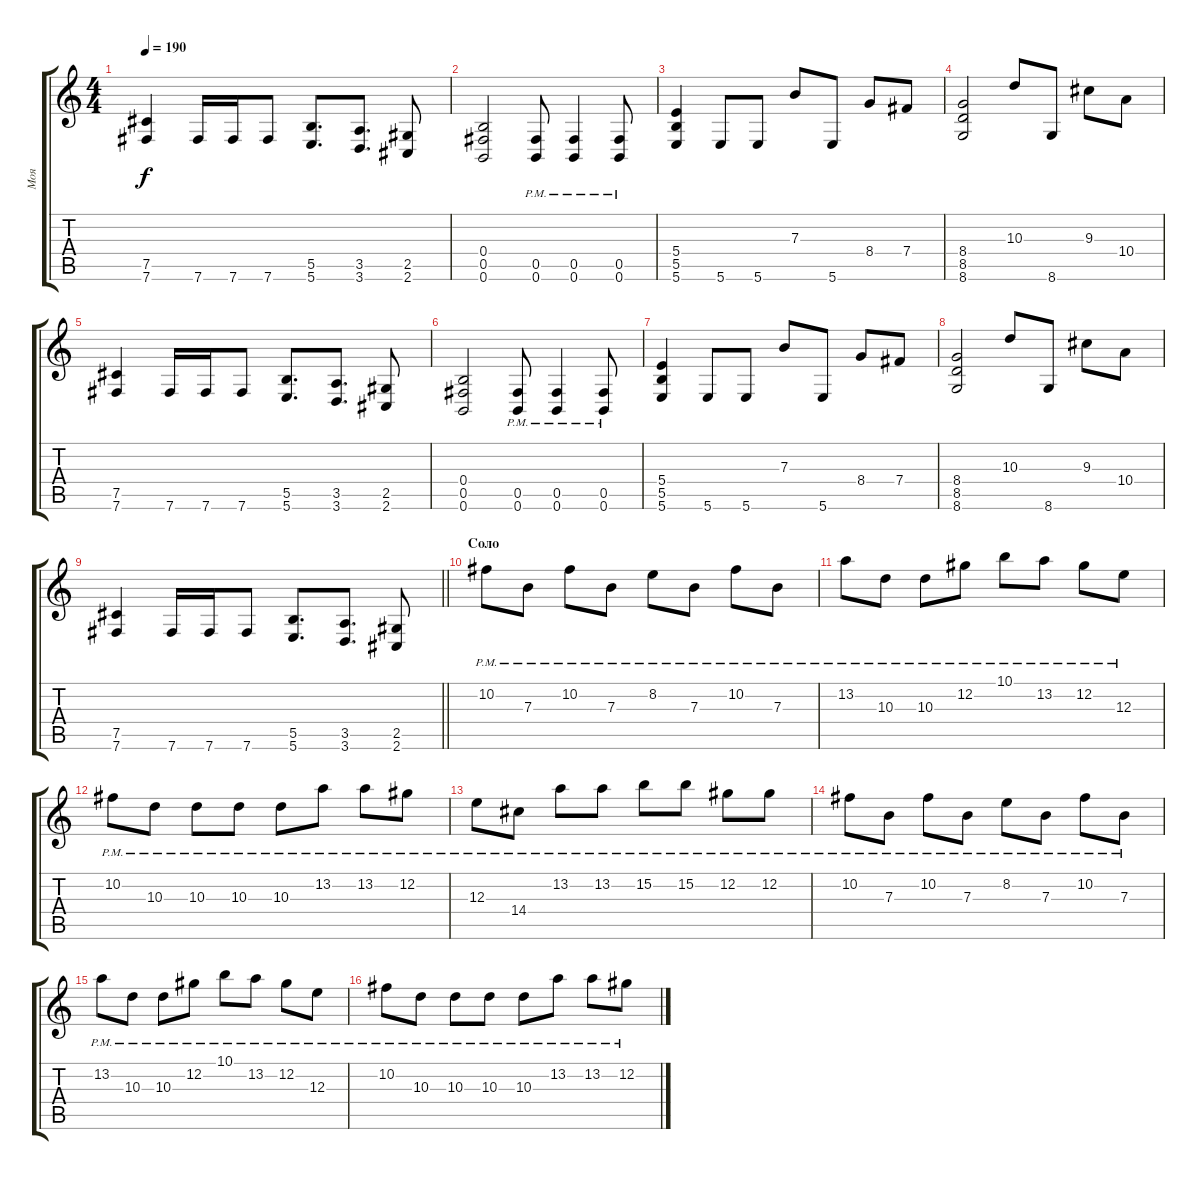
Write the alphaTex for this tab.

\track ("Моя" "Моя") {instrument distortionguitar}
\staff {score tabs}
\tuning (Db4 Ab3 E3 B2 Gb2 B1) {hide}
\ts (4 4)
\tempo 190
\clef g2
\ks c
(7.5 7.6).4{dy f} 7.6.16 7.6.16 7.6.8 (5.5 5.6).8{d} (3.5 3.6).8{d} (2.5 2.6).8 |
(0.4 0.5 0.6).2 (0.5{pm} 0.6{pm}).8 (0.5{pm} 0.6{pm}).4 (0.5{pm} 0.6{pm}).8 |
(5.4 5.5 5.6).4 5.6.8 5.6.8 7.3.8 5.6.8 8.4.8 7.4.8 |
(8.4 8.5 8.6).2 10.3.8 8.6.8 9.3.8 10.4.8 |
(7.5 7.6).4 7.6.16 7.6.16 7.6.8 (5.5 5.6).8{d} (3.5 3.6).8{d} (2.5 2.6).8 |
(0.4 0.5 0.6).2 (0.5{pm} 0.6{pm}).8 (0.5{pm} 0.6{pm}).4 (0.5{pm} 0.6{pm}).8 |
(5.4 5.5 5.6).4 5.6.8 5.6.8 7.3.8 5.6.8 8.4.8 7.4.8 |
(8.4 8.5 8.6).2 10.3.8 8.6.8 9.3.8 10.4.8 |
\barLineRight lightlight
(7.5 7.6).4 7.6.16 7.6.16 7.6.8 (5.5 5.6).8{d} (3.5 3.6).8{d} (2.5 2.6).8 |
\section ("" "Соло")
10.2{pm}.8 7.3{pm}.8 10.2{pm}.8 7.3{pm}.8 8.2{pm}.8 7.3{pm}.8 10.2{pm}.8 7.3{pm}.8 |
13.2{pm}.8 10.3{pm}.8 10.3{pm}.8 12.2{pm}.8 10.1{pm}.8 13.2{pm}.8 12.2{pm}.8 12.3{pm}.8 |
10.2{pm}.8 10.3{pm}.8 10.3{pm}.8 10.3{pm}.8 10.3{pm}.8 13.2{pm}.8 13.2{pm}.8 12.2{pm}.8 |
12.3{pm}.8 14.4{pm}.8 13.2{pm}.8 13.2{pm}.8 15.2{pm}.8 15.2{pm}.8 12.2{pm}.8 12.2{pm}.8 |
10.2{pm}.8 7.3{pm}.8 10.2{pm}.8 7.3{pm}.8 8.2{pm}.8 7.3{pm}.8 10.2{pm}.8 7.3{pm}.8 |
13.2{pm}.8 10.3{pm}.8 10.3{pm}.8 12.2{pm}.8 10.1{pm}.8 13.2{pm}.8 12.2{pm}.8 12.3{pm}.8 |
10.2{pm}.8 10.3{pm}.8 10.3{pm}.8 10.3{pm}.8 10.3{pm}.8 13.2{pm}.8 13.2{pm}.8 12.2{pm}.8
